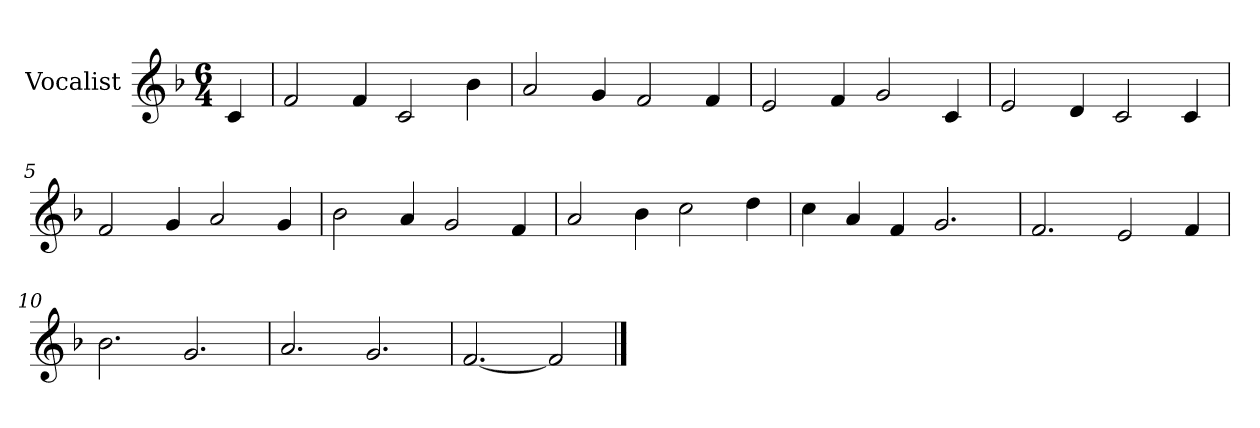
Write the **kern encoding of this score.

**kern
*part1
*staff1
*I"Vocalist
*k[b-]
*F:
*M6/4
=
4c
=1
2f
4f
2c
4b-
=2
2a
4g
2f
4f
=3
2e
4f
2g
4c
=4
2e
4d
2c
4c
=5
2f
4g
2a
4g
=6
2b-
4a
2g
4f
=7
2a
4b-
2cc
4dd
=8
4cc
4a
4f
2.g
=9
2.f
2e
4f
=10
2.b-
2.g
=11
2.a
2.g
=12
[2.f
2f]
==
*-
